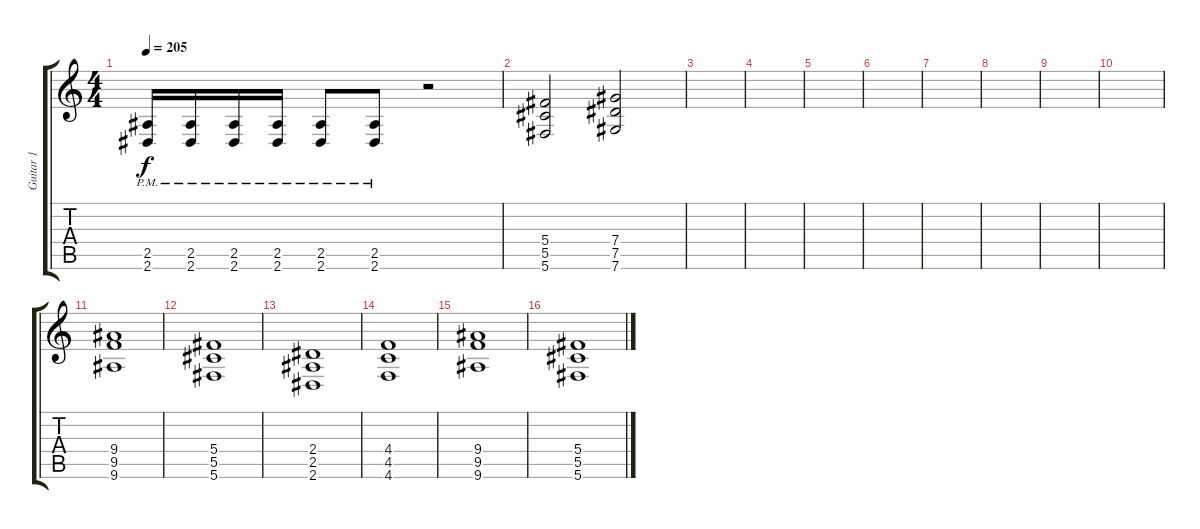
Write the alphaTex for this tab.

\track ("Guitar 1" "Guitar 1") {instrument distortionguitar}
\staff {score tabs}
\tuning (Eb4 Bb3 Gb3 Db3 Ab2 Db2) {hide}
\ts (4 4)
\tempo 205
\clef g2
\ks c
(2.5{pm} 2.6{pm}).16{dy f} (2.5{pm} 2.6{pm}).16 (2.5{pm} 2.6{pm}).16 (2.5{pm} 2.6{pm}).16 (2.5{pm} 2.6{pm}).8 (2.5{pm} 2.6{pm}).8 r.2 |
(5.4 5.5 5.6).2 (7.4 7.5 7.6).2 |
|
|
|
|
|
|
|
|
(9.4 9.5 9.6).1 |
(5.4 5.5 5.6).1 |
(2.4 2.5 2.6).1 |
(4.4 4.5 4.6).1 |
(9.4 9.5 9.6).1 |
(5.4 5.5 5.6).1
